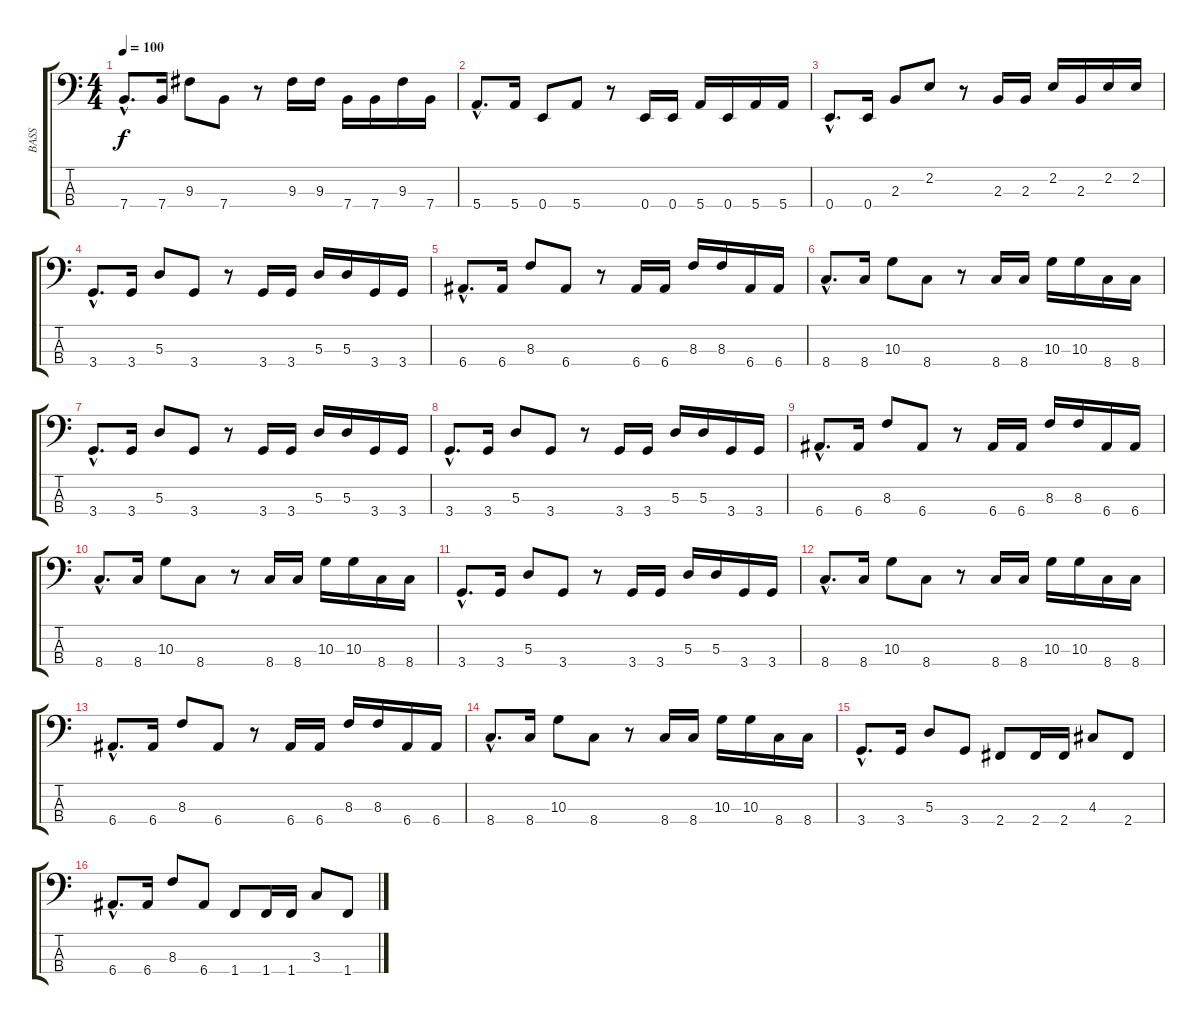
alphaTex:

\track ("BASS" "BASS") {instrument electricbassfinger}
\staff {score tabs}
\tuning (G2 D2 A1 E1) {hide}
\ts (4 4)
\tempo 100
\clef f4
\ks c
7.4{hac}.8{d dy f} 7.4.16 9.3.8 7.4.8 r.8 9.3.16 9.3.16 7.4.16 7.4.16 9.3.16 7.4.16 |
5.4{hac}.8{d} 5.4.16 0.4.8 5.4.8 r.8 0.4.16 0.4.16 5.4.16 0.4.16 5.4.16 5.4.16 |
0.4{hac}.8{d} 0.4.16 2.3.8 2.2.8 r.8 2.3.16 2.3.16 2.2.16 2.3.16 2.2.16 2.2.16 |
3.4{hac}.8{d} 3.4.16 5.3.8 3.4.8 r.8 3.4.16 3.4.16 5.3.16 5.3.16 3.4.16 3.4.16 |
6.4{hac}.8{d} 6.4.16 8.3.8 6.4.8 r.8 6.4.16 6.4.16 8.3.16 8.3.16 6.4.16 6.4.16 |
8.4{hac}.8{d} 8.4.16 10.3.8 8.4.8 r.8 8.4.16 8.4.16 10.3.16 10.3.16 8.4.16 8.4.16 |
3.4{hac}.8{d} 3.4.16 5.3.8 3.4.8 r.8 3.4.16 3.4.16 5.3.16 5.3.16 3.4.16 3.4.16 |
3.4{hac}.8{d} 3.4.16 5.3.8 3.4.8 r.8 3.4.16 3.4.16 5.3.16 5.3.16 3.4.16 3.4.16 |
6.4{hac}.8{d} 6.4.16 8.3.8 6.4.8 r.8 6.4.16 6.4.16 8.3.16 8.3.16 6.4.16 6.4.16 |
8.4{hac}.8{d} 8.4.16 10.3.8 8.4.8 r.8 8.4.16 8.4.16 10.3.16 10.3.16 8.4.16 8.4.16 |
3.4{hac}.8{d} 3.4.16 5.3.8 3.4.8 r.8 3.4.16 3.4.16 5.3.16 5.3.16 3.4.16 3.4.16 |
8.4{hac}.8{d} 8.4.16 10.3.8 8.4.8 r.8 8.4.16 8.4.16 10.3.16 10.3.16 8.4.16 8.4.16 |
6.4{hac}.8{d} 6.4.16 8.3.8 6.4.8 r.8 6.4.16 6.4.16 8.3.16 8.3.16 6.4.16 6.4.16 |
8.4{hac}.8{d} 8.4.16 10.3.8 8.4.8 r.8 8.4.16 8.4.16 10.3.16 10.3.16 8.4.16 8.4.16 |
3.4{hac}.8{d} 3.4.16 5.3.8 3.4.8 2.4.8 2.4.16 2.4.16 4.3.8 2.4.8 |
6.4{hac}.8{d} 6.4.16 8.3.8 6.4.8 1.4.8 1.4.16 1.4.16 3.3.8 1.4.8
